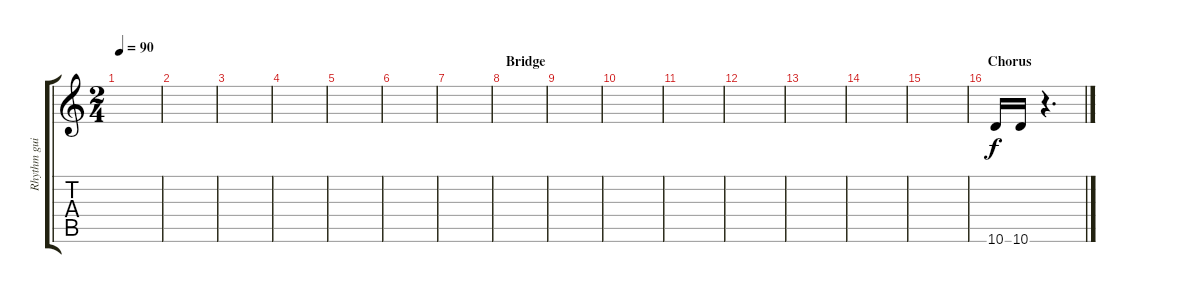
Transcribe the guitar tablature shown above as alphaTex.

\track ("Rhythm guitar + addition lead" "Rhythm gui") {instrument overdrivenguitar}
\staff {score tabs}
\tuning (E4 B3 G3 D3 A2 E2) {hide}
\ts (2 4)
\tempo 90
\clef g2
\ks c
|
|
|
|
|
|
|
\section ("" "Bridge")
|
|
|
|
|
|
|
|
\section ("" "Chorus")
10.6.16 10.6.16 r.4{d}
